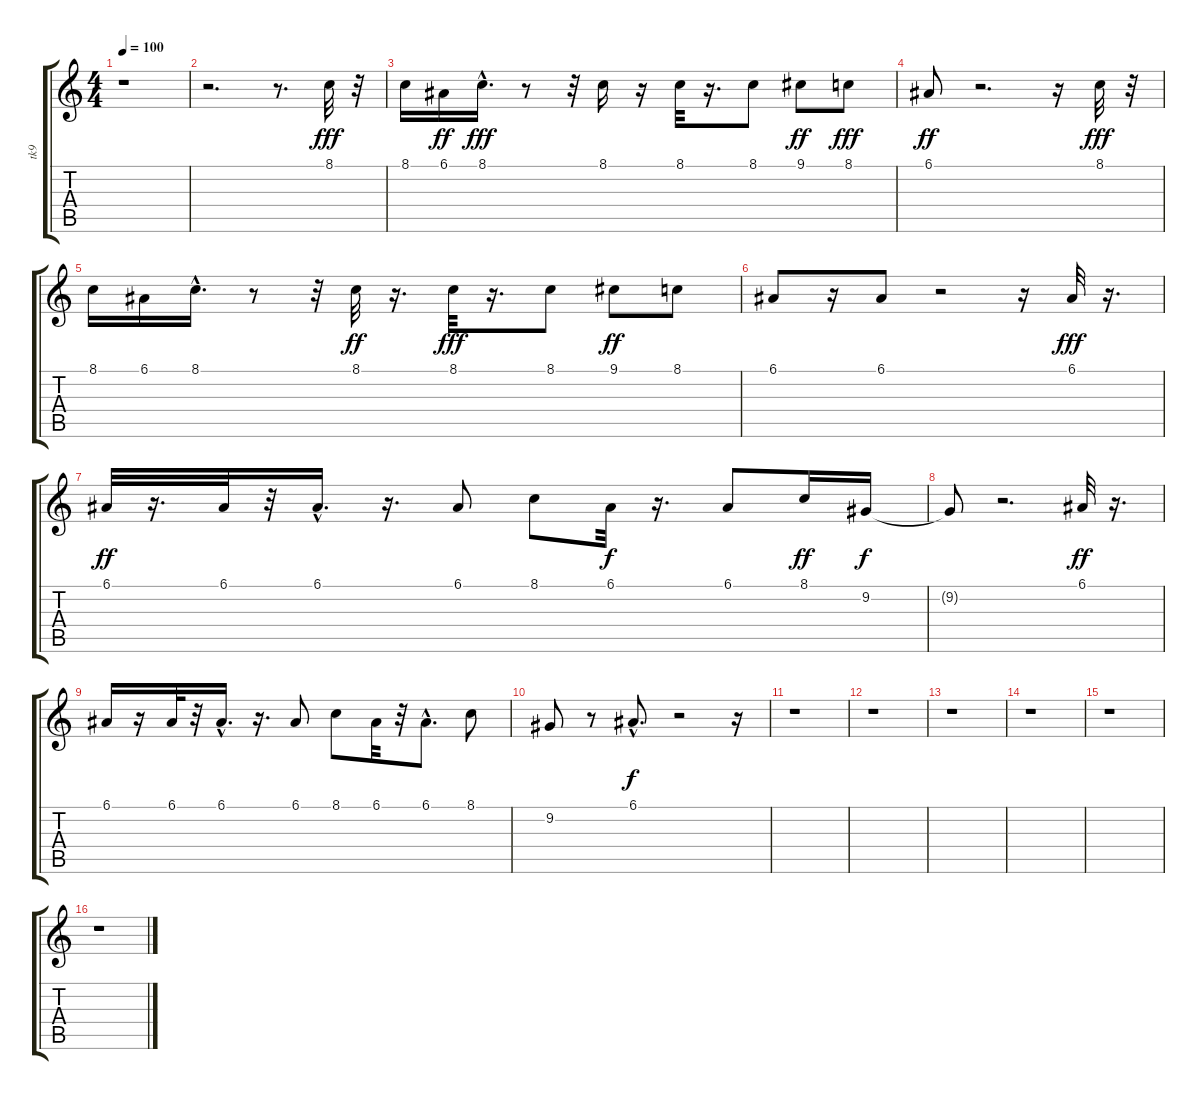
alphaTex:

\track ("tk9" "tk9") {instrument harmonica}
\staff {score tabs}
\tuning (E4 B3 G3 D3 A2 E2) {hide}
\ts (4 4)
\tempo 100
\clef g2
\ks c
r.1{dy f} |
r.2{d} r.8{d} 8.1.32{dy fff} r.32 |
8.1.16 6.1.16{dy ff} 8.1{hac}.16{d dy fff} r.8 r.32 8.1.16 r.16 8.1.32 r.16{d} 8.1.8 9.1.8{dy ff} 8.1.8{dy fff} |
6.1.8{dy ff} r.2{d} r.16 8.1.32{dy fff} r.32 |
8.1.16 6.1.16 8.1{hac}.16{d} r.8 r.32 8.1.32{dy ff} r.16{d} 8.1.32{dy fff} r.16{d} 8.1.8 9.1.8{dy ff} 8.1.8 |
6.1.8 r.16 6.1.8 r.2 r.16 6.1.32{dy fff} r.16{d} |
6.1.32{dy ff} r.16{d} 6.1.32 r.32 6.1{hac}.16{d} r.16{d} 6.1.8 8.1.8 6.1.32{dy f} r.16{d} 6.1.8 8.1.16{dy ff} 9.2.16{dy f} |
9.2{t}.8 r.2{d} 6.1.32{dy ff} r.16{d} |
6.1.16 r.16 6.1.32 r.32 6.1{hac}.16{d} r.16{d} 6.1.8 8.1.8 6.1.32 r.32 6.1{hac}.8{d} 8.1.8 |
9.2.8 r.8 6.1{hac}.8{d dy f} r.2 r.16 |
r.1 |
r.1 |
r.1 |
r.1 |
r.1 |
r.1
